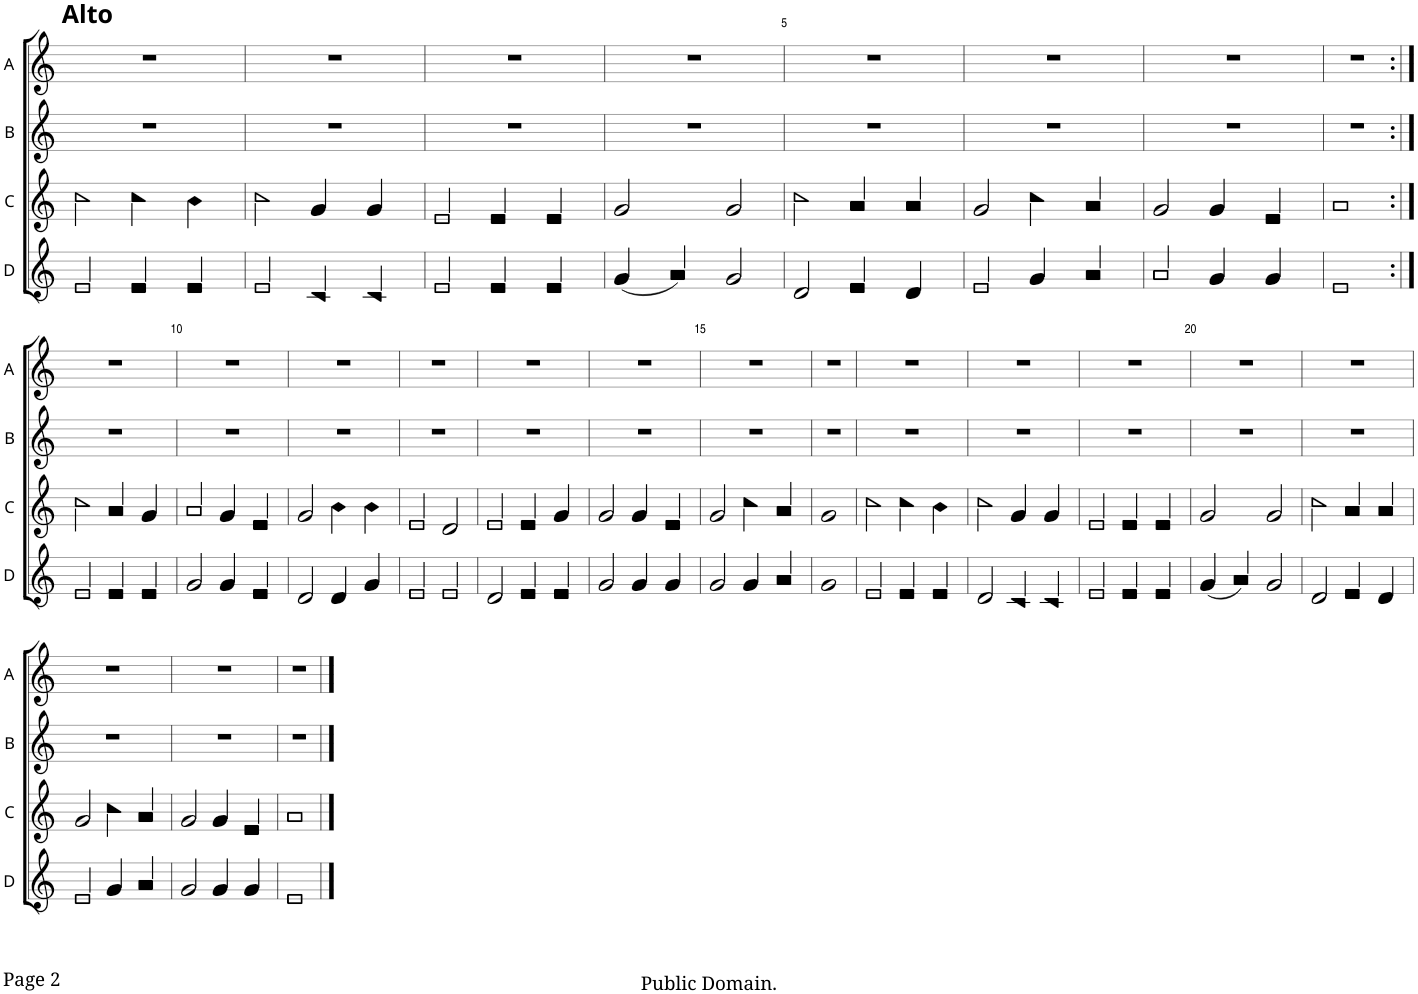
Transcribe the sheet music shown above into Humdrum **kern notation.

**kern	**kern	**kern	**kern
*part4	*part3	*part2	*part1
*staff4	*staff3	*staff2	*staff1
*I"D	*I"C	*I"B	*I"A
*I'D	*I'C	*I'B	*I'A
!!LO:PB:g=z
*clefG2	*clefG2	*clefG2	*clefG2
*k[]	*k[]	*k[]	*k[]
*M4/4	*M4/4	*M4/4	*M4/4
=1	=1	=1	=1
!	!	!	!LO:TX:a:B:t=Alto
2e!/	2cc!\	1r	1r
4e!/	4cc!\	.	.
4e!/	4b!\	.	.
=2	=2	=2	=2
2e!/	2cc!\	1r	1r
4c!/	4g!/	.	.
4c!/	4g!/	.	.
=3	=3	=3	=3
2e!/	2e!/	1r	1r
4e!/	4e!/	.	.
4e!/	4e!/	.	.
=4	=4	=4	=4
(4g!/	2g!/	1r	1r
4a!/)	.	.	.
2g!/	2g!/	.	.
=5	=5	=5	=5
2d!/	2cc!\	1r	1r
4e!/	4a!/	.	.
4d!/	4a!/	.	.
=6	=6	=6	=6
2e!/	2g!/	1r	1r
4g!/	4cc!\	.	.
4a!/	4a!/	.	.
=7	=7	=7	=7
2a!/	2g!/	1r	1r
4g!/	4g!/	.	.
4g!/	4e!/	.	.
=8	=8	=8	=8
1e!	1a!	1r	1r
!!LO:LB:g=z
=9:|!	=9:|!	=9:|!	=9:|!
*clefG2	*clefG2	*	*
2e!/	2cc!\	1r	1r
4e!/	4a!/	.	.
4e!/	4g!/	.	.
=10	=10	=10	=10
2g!/	2a!/	1r	1r
4g!/	4g!/	.	.
4e!/	4e!/	.	.
=11	=11	=11	=11
2d!/	2g!/	1r	1r
4d!/	4b!\	.	.
4g!/	4b!\	.	.
=12	=12	=12	=12
2e!/	2e!/	1r	1r
2e!/	2d!/	.	.
=13	=13	=13	=13
2d!/	2e!/	1r	1r
4e!/	4e!/	.	.
4e!/	4g!/	.	.
=14	=14	=14	=14
2g!/	2g!/	1r	1r
4g!/	4g!/	.	.
4g!/	4e!/	.	.
=15	=15	=15	=15
2g!/	2g!/	1r	1r
4g!/	4cc!\	.	.
4a!/	4a!/	.	.
=16	=16	=16	=16
1g!	1g!	1r	1r
=17	=17	=17	=17
2e!/	2cc!\	1r	1r
4e!/	4cc!\	.	.
4e!/	4b!\	.	.
=18	=18	=18	=18
2d!/	2cc!\	1r	1r
4c!/	4g!/	.	.
4c!/	4g!/	.	.
=19	=19	=19	=19
2e!/	2e!/	1r	1r
4e!/	4e!/	.	.
4e!/	4e!/	.	.
=20	=20	=20	=20
(4g!/	2g!/	1r	1r
4a!/)	.	.	.
2g!/	2g!/	.	.
=21	=21	=21	=21
2d!/	2cc!\	1r	1r
4e!/	4a!/	.	.
4d!/	4a!/	.	.
!!LO:LB:g=z
=22	=22	=22	=22
2e!/	2g!/	1r	1r
4g!/	4cc!\	.	.
4a!/	4a!/	.	.
=23	=23	=23	=23
2g!/	2g!/	1r	1r
4g!/	4g!/	.	.
4g!/	4e!/	.	.
=24	=24	=24	=24
1e!	1a!	1r	1r
==	==	==	==
*-	*-	*-	*-
